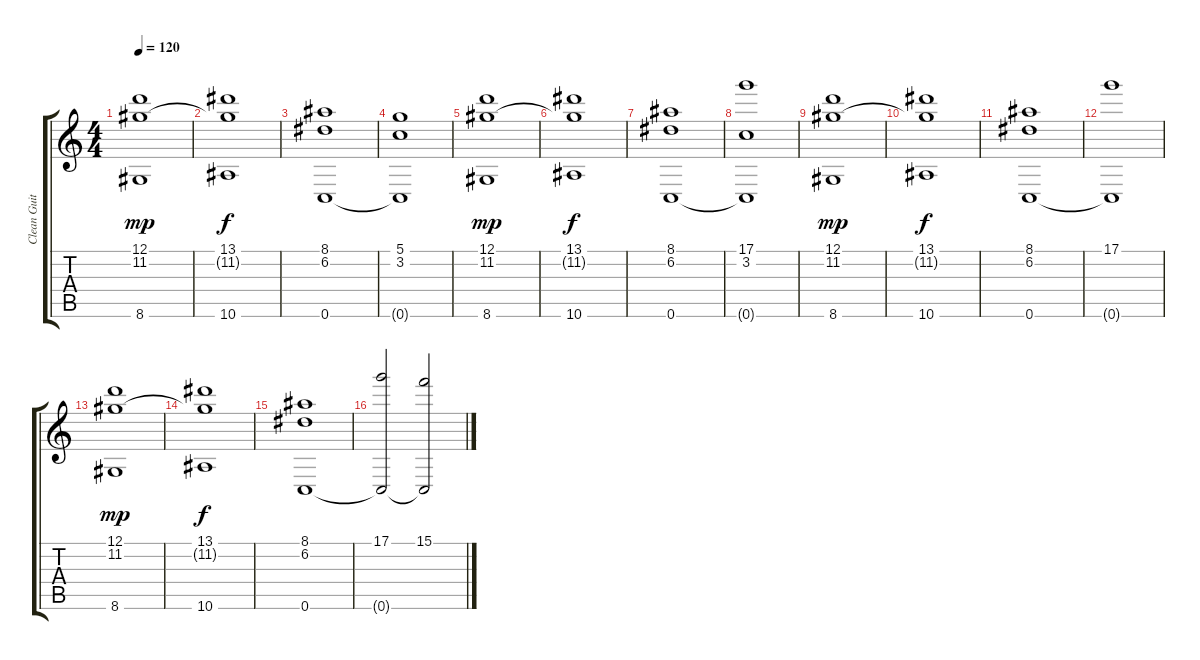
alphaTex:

\track ("Clean Guitar (Left) (Delay)" "Clean Guit") {instrument electricguitarjazz}
\staff {score tabs}
\tuning (D4 A3 F3 C3 G2 C2) {hide}
\ts (4 4)
\tempo 120
\clef g2
\ks c
(12.1 11.2 8.6).1{dy mp} |
(13.1 11.2{t} 10.6).1{dy f} |
(8.1 6.2 0.6).1 |
(5.1 3.2 0.6{t}).1 |
(12.1 11.2 8.6).1{dy mp} |
(13.1 11.2{t} 10.6).1{dy f} |
(8.1 6.2 0.6).1 |
(17.1 3.2 0.6{t}).1 |
(12.1 11.2 8.6).1{dy mp} |
(13.1 11.2{t} 10.6).1{dy f} |
(8.1 6.2 0.6).1 |
(17.1 0.6{t}).1 |
(12.1 11.2 8.6).1{dy mp} |
(13.1 11.2{t} 10.6).1{dy f} |
(8.1 6.2 0.6).1 |
(17.1 0.6{t}).2 (15.1 0.6{t}).2
